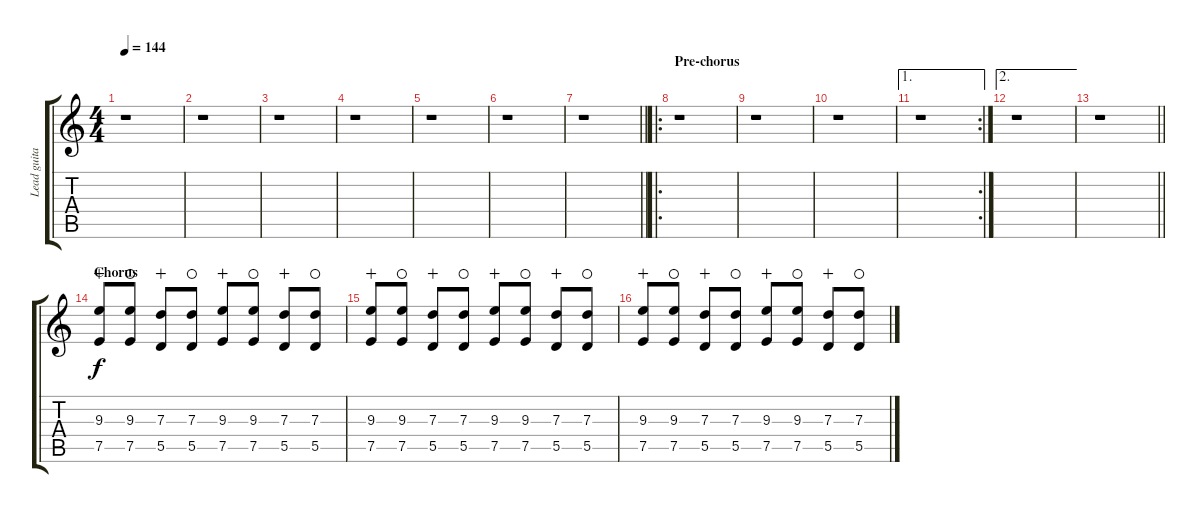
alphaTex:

\track ("Lead guitar (humbucker)" "Lead guita") {instrument overdrivenguitar}
\staff {score tabs}
\tuning (E4 B3 G3 D3 A2 E2) {hide}
\ts (4 4)
\tempo 144
\clef g2
\ks c
r.1{dy f} |
r.1 |
r.1 |
r.1 |
r.1 |
r.1 |
\barLineRight lightlight
r.1 |
\ro
\section ("" "Pre-chorus")
r.1 |
r.1 |
r.1 |
\ae 1
\rc 2
r.1 |
\ae 2
r.1 |
\barLineRight lightlight
r.1 |
\section ("" "Chorus")
(9.3 7.5).8{wahc} (9.3 7.5).8{waho} (7.3 5.5).8{wahc} (7.3 5.5).8{waho} (9.3 7.5).8{wahc} (9.3 7.5).8{waho} (7.3 5.5).8{wahc} (7.3 5.5).8{waho} |
(9.3 7.5).8{wahc} (9.3 7.5).8{waho} (7.3 5.5).8{wahc} (7.3 5.5).8{waho} (9.3 7.5).8{wahc} (9.3 7.5).8{waho} (7.3 5.5).8{wahc} (7.3 5.5).8{waho} |
(9.3 7.5).8{wahc} (9.3 7.5).8{waho} (7.3 5.5).8{wahc} (7.3 5.5).8{waho} (9.3 7.5).8{wahc} (9.3 7.5).8{waho} (7.3 5.5).8{wahc} (7.3 5.5).8{waho}
